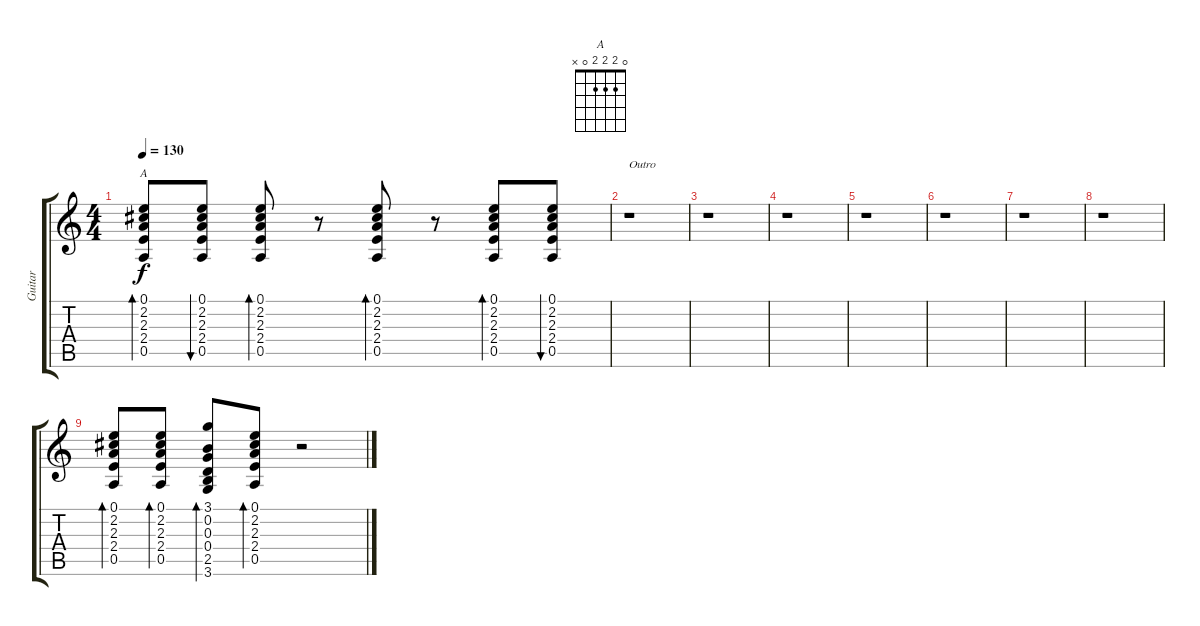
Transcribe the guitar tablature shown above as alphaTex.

\track ("Guitar" "Guitar") {instrument acousticguitarsteel}
\staff {score tabs}
\tuning (E4 B3 G3 D3 A2 E2) {hide}
\chord ("A" 0 2 2 2 0 x)
\ts (4 4)
\tempo 130
\clef g2
\ks c
(0.1 2.2 2.3 2.4 0.5).8{bd 120 ch "A" dy f} (0.1 2.2 2.3 2.4 0.5).8{bu 120} (0.1 2.2 2.3 2.4 0.5).8{bd 120} r.8 (0.1 2.2 2.3 2.4 0.5).8{bd 120} r.8 (0.1 2.2 2.3 2.4 0.5).8{bd 120} (0.1 2.2 2.3 2.4 0.5).8{bu 120} |
r.1{txt "Outro"} |
r.1 |
r.1 |
r.1 |
r.1 |
r.1 |
r.1 |
(0.1 2.2 2.3 2.4 0.5).8{bd 30} (0.1 2.2 2.3 2.4 0.5).8{bd 30} (3.1 0.2 0.3 0.4 2.5 3.6).8{bd 30} (0.1 2.2 2.3 2.4 0.5).8{bd 30} r.2
